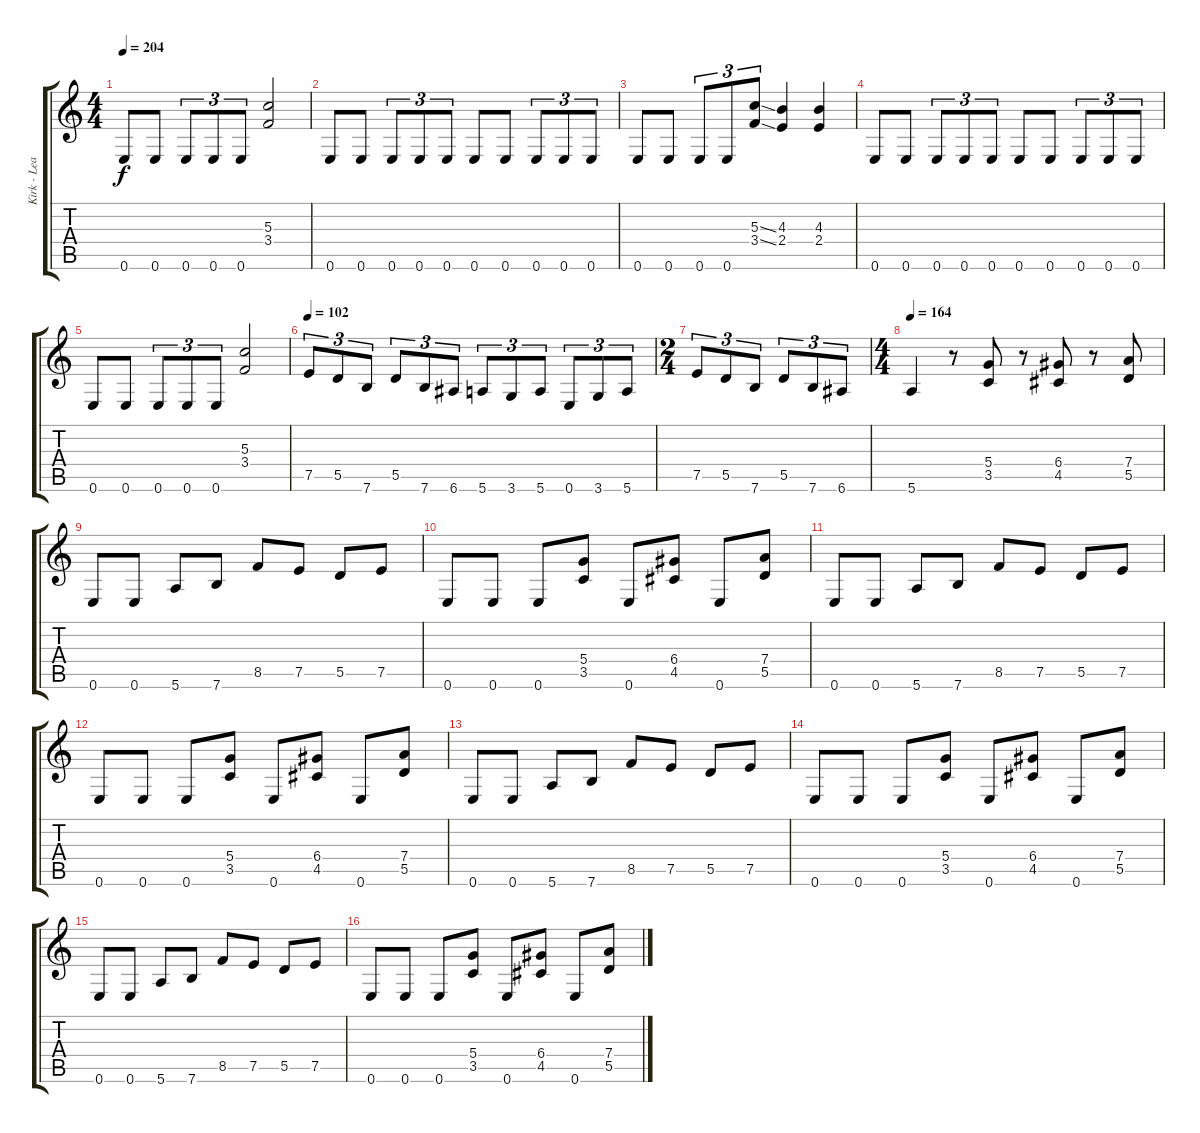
\track ("Kirk - Lead Guitar" "Kirk - Lea") {instrument distortionguitar}
\staff {score tabs}
\tuning (E4 B3 G3 D3 A2 E2) {hide}
\ts (4 4)
\tempo 204
\clef g2
\ks c
0.6.8{dy f} 0.6.8 0.6.8{tu (3 2)} 0.6.8{tu (3 2)} 0.6.8{tu (3 2)} (5.3 3.4).2 |
0.6.8 0.6.8 0.6.8{tu (3 2)} 0.6.8{tu (3 2)} 0.6.8{tu (3 2)} 0.6.8 0.6.8 0.6.8{tu (3 2)} 0.6.8{tu (3 2)} 0.6.8{tu (3 2)} |
0.6.8 0.6.8 0.6.8{tu (3 2)} 0.6.8{tu (3 2)} (5.3{ss} 3.4{ss}).8{tu (3 2)} (4.3 2.4).4 (4.3 2.4).4 |
0.6.8 0.6.8 0.6.8{tu (3 2)} 0.6.8{tu (3 2)} 0.6.8{tu (3 2)} 0.6.8 0.6.8 0.6.8{tu (3 2)} 0.6.8{tu (3 2)} 0.6.8{tu (3 2)} |
0.6.8 0.6.8 0.6.8{tu (3 2)} 0.6.8{tu (3 2)} 0.6.8{tu (3 2)} (5.3 3.4).2 |
\tempo 102
7.5.8{tu (3 2)} 5.5.8{tu (3 2)} 7.6.8{tu (3 2)} 5.5.8{tu (3 2)} 7.6.8{tu (3 2)} 6.6.8{tu (3 2)} 5.6.8{tu (3 2)} 3.6.8{tu (3 2)} 5.6.8{tu (3 2)} 0.6.8{tu (3 2)} 3.6.8{tu (3 2)} 5.6.8{tu (3 2)} |
\ts (2 4)
7.5.8{tu (3 2)} 5.5.8{tu (3 2)} 7.6.8{tu (3 2)} 5.5.8{tu (3 2)} 7.6.8{tu (3 2)} 6.6.8{tu (3 2)} |
\ts (4 4)
\tempo 164
5.6.4 r.8 (5.4 3.5).8 r.8 (6.4 4.5).8 r.8 (7.4 5.5).8 |
0.6.8 0.6.8 5.6.8 7.6.8 8.5.8 7.5.8 5.5.8 7.5.8 |
0.6.8 0.6.8 0.6.8 (5.4 3.5).8 0.6.8 (6.4 4.5).8 0.6.8 (7.4 5.5).8 |
0.6.8 0.6.8 5.6.8 7.6.8 8.5.8 7.5.8 5.5.8 7.5.8 |
0.6.8 0.6.8 0.6.8 (5.4 3.5).8 0.6.8 (6.4 4.5).8 0.6.8 (7.4 5.5).8 |
0.6.8 0.6.8 5.6.8 7.6.8 8.5.8 7.5.8 5.5.8 7.5.8 |
0.6.8 0.6.8 0.6.8 (5.4 3.5).8 0.6.8 (6.4 4.5).8 0.6.8 (7.4 5.5).8 |
0.6.8 0.6.8 5.6.8 7.6.8 8.5.8 7.5.8 5.5.8 7.5.8 |
0.6.8 0.6.8 0.6.8 (5.4 3.5).8 0.6.8 (6.4 4.5).8 0.6.8 (7.4 5.5).8
